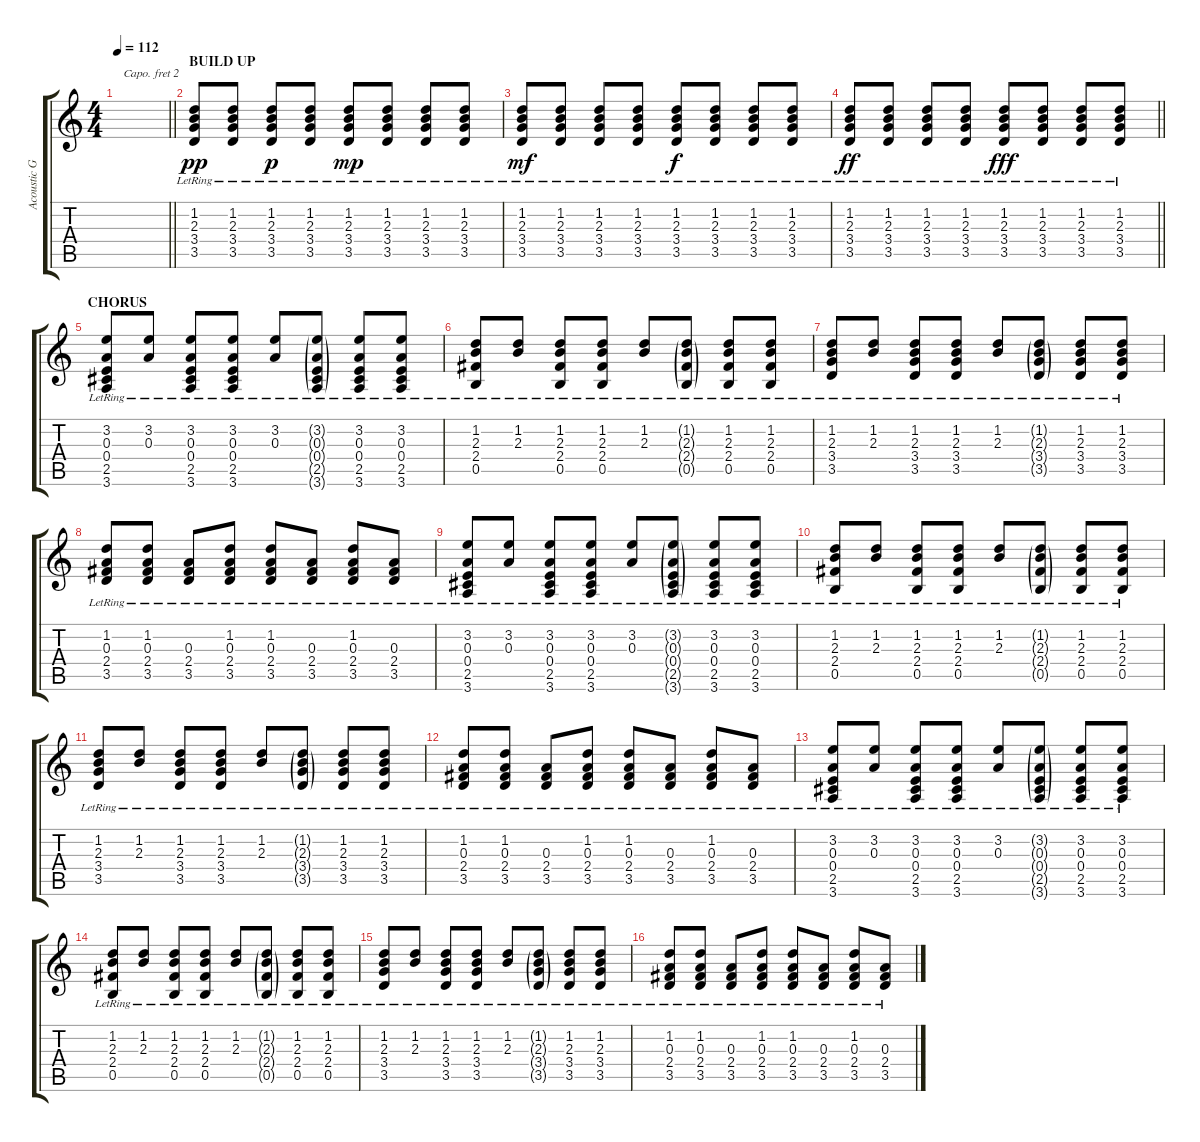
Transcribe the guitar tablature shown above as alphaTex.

\track ("Acoustic Guitar #2" "Acoustic G") {instrument acousticguitarsteel}
\staff {score tabs}
\capo 2
\tuning (E4 B3 G3 D3 A2 E2) {hide}
\ts (4 4)
\tempo 112
\clef g2
\barLineRight lightlight
\ks c
|
\section ("" "BUILD UP")
(1.2{lr} 2.3{lr} 3.4{lr} 3.5{lr}).8{dy pp} (1.2{lr} 2.3{lr} 3.4{lr} 3.5{lr}).8 (1.2{lr} 2.3{lr} 3.4{lr} 3.5{lr}).8{dy p} (1.2{lr} 2.3{lr} 3.4{lr} 3.5{lr}).8 (1.2{lr} 2.3{lr} 3.4{lr} 3.5{lr}).8{dy mp} (1.2{lr} 2.3{lr} 3.4{lr} 3.5{lr}).8 (1.2{lr} 2.3{lr} 3.4{lr} 3.5{lr}).8 (1.2{lr} 2.3{lr} 3.4{lr} 3.5{lr}).8 |
(1.2{lr} 2.3{lr} 3.4{lr} 3.5{lr}).8{dy mf} (1.2{lr} 2.3{lr} 3.4{lr} 3.5{lr}).8 (1.2{lr} 2.3{lr} 3.4{lr} 3.5{lr}).8 (1.2{lr} 2.3{lr} 3.4{lr} 3.5{lr}).8 (1.2{lr} 2.3{lr} 3.4{lr} 3.5{lr}).8{dy f} (1.2{lr} 2.3{lr} 3.4{lr} 3.5{lr}).8 (1.2{lr} 2.3{lr} 3.4{lr} 3.5{lr}).8 (1.2{lr} 2.3{lr} 3.4{lr} 3.5{lr}).8 |
\barLineRight lightlight
(1.2{lr} 2.3{lr} 3.4{lr} 3.5{lr}).8{dy ff} (1.2{lr} 2.3{lr} 3.4{lr} 3.5{lr}).8 (1.2{lr} 2.3{lr} 3.4{lr} 3.5{lr}).8 (1.2{lr} 2.3{lr} 3.4{lr} 3.5{lr}).8 (1.2{lr} 2.3{lr} 3.4{lr} 3.5{lr}).8{dy fff} (1.2{lr} 2.3{lr} 3.4{lr} 3.5{lr}).8 (1.2{lr} 2.3{lr} 3.4{lr} 3.5{lr}).8 (1.2{lr} 2.3{lr} 3.4{lr} 3.5{lr}).8 |
\section ("" "CHORUS")
(3.2{lr} 0.3{lr} 0.4{lr} 2.5{lr} 3.6{lr}).8 (3.2{lr} 0.3{lr}).8 (3.2{lr} 0.3{lr} 0.4{lr} 2.5{lr} 3.6{lr}).8 (3.2{lr} 0.3{lr} 0.4{lr} 2.5{lr} 3.6{lr}).8 (3.2{lr} 0.3{lr}).8 (3.2{g lr} 0.3{g lr} 0.4{g lr} 2.5{g lr} 3.6{g lr}).8 (3.2{lr} 0.3{lr} 0.4{lr} 2.5{lr} 3.6{lr}).8 (3.2{lr} 0.3{lr} 0.4{lr} 2.5{lr} 3.6{lr}).8 |
(1.2{lr} 2.3{lr} 2.4{lr} 0.5{lr}).8 (1.2{lr} 2.3{lr}).8 (1.2{lr} 2.3{lr} 2.4{lr} 0.5{lr}).8 (1.2{lr} 2.3{lr} 2.4{lr} 0.5{lr}).8 (1.2{lr} 2.3{lr}).8 (1.2{g lr} 2.3{g lr} 2.4{g lr} 0.5{g lr}).8 (1.2{lr} 2.3{lr} 2.4{lr} 0.5{lr}).8 (1.2{lr} 2.3{lr} 2.4{lr} 0.5{lr}).8 |
(1.2{lr} 2.3{lr} 3.4{lr} 3.5{lr}).8 (1.2{lr} 2.3{lr}).8 (1.2{lr} 2.3{lr} 3.4{lr} 3.5{lr}).8 (1.2{lr} 2.3{lr} 3.4{lr} 3.5{lr}).8 (1.2{lr} 2.3{lr}).8 (1.2{g lr} 2.3{g lr} 3.4{g lr} 3.5{g lr}).8 (1.2{lr} 2.3{lr} 3.4{lr} 3.5{lr}).8 (1.2{lr} 2.3{lr} 3.4{lr} 3.5{lr}).8 |
(1.2{lr} 0.3{lr} 2.4{lr} 3.5{lr}).8 (1.2{lr} 0.3{lr} 2.4{lr} 3.5{lr}).8 (0.3{lr} 2.4{lr} 3.5{lr}).8 (1.2{lr} 0.3{lr} 2.4{lr} 3.5{lr}).8 (1.2{lr} 0.3{lr} 2.4{lr} 3.5{lr}).8 (0.3{lr} 2.4{lr} 3.5{lr}).8 (1.2{lr} 0.3{lr} 2.4{lr} 3.5{lr}).8 (0.3{lr} 2.4{lr} 3.5{lr}).8 |
(3.2{lr} 0.3{lr} 0.4{lr} 2.5{lr} 3.6{lr}).8 (3.2{lr} 0.3{lr}).8 (3.2{lr} 0.3{lr} 0.4{lr} 2.5{lr} 3.6{lr}).8 (3.2{lr} 0.3{lr} 0.4{lr} 2.5{lr} 3.6{lr}).8 (3.2{lr} 0.3{lr}).8 (3.2{g lr} 0.3{g lr} 0.4{g lr} 2.5{g lr} 3.6{g lr}).8 (3.2{lr} 0.3{lr} 0.4{lr} 2.5{lr} 3.6{lr}).8 (3.2{lr} 0.3{lr} 0.4{lr} 2.5{lr} 3.6{lr}).8 |
(1.2{lr} 2.3{lr} 2.4{lr} 0.5{lr}).8 (1.2{lr} 2.3{lr}).8 (1.2{lr} 2.3{lr} 2.4{lr} 0.5{lr}).8 (1.2{lr} 2.3{lr} 2.4{lr} 0.5{lr}).8 (1.2{lr} 2.3{lr}).8 (1.2{g lr} 2.3{g lr} 2.4{g lr} 0.5{g lr}).8 (1.2{lr} 2.3{lr} 2.4{lr} 0.5{lr}).8 (1.2{lr} 2.3{lr} 2.4{lr} 0.5{lr}).8 |
(1.2{lr} 2.3{lr} 3.4{lr} 3.5{lr}).8 (1.2{lr} 2.3{lr}).8 (1.2{lr} 2.3{lr} 3.4{lr} 3.5{lr}).8 (1.2{lr} 2.3{lr} 3.4{lr} 3.5{lr}).8 (1.2{lr} 2.3{lr}).8 (1.2{g lr} 2.3{g lr} 3.4{g lr} 3.5{g lr}).8 (1.2{lr} 2.3{lr} 3.4{lr} 3.5{lr}).8 (1.2{lr} 2.3{lr} 3.4{lr} 3.5{lr}).8 |
(1.2{lr} 0.3{lr} 2.4{lr} 3.5{lr}).8 (1.2{lr} 0.3{lr} 2.4{lr} 3.5{lr}).8 (0.3{lr} 2.4{lr} 3.5{lr}).8 (1.2{lr} 0.3{lr} 2.4{lr} 3.5{lr}).8 (1.2{lr} 0.3{lr} 2.4{lr} 3.5{lr}).8 (0.3{lr} 2.4{lr} 3.5{lr}).8 (1.2{lr} 0.3{lr} 2.4{lr} 3.5{lr}).8 (0.3{lr} 2.4{lr} 3.5{lr}).8 |
(3.2{lr} 0.3{lr} 0.4{lr} 2.5{lr} 3.6{lr}).8 (3.2{lr} 0.3{lr}).8 (3.2{lr} 0.3{lr} 0.4{lr} 2.5{lr} 3.6{lr}).8 (3.2{lr} 0.3{lr} 0.4{lr} 2.5{lr} 3.6{lr}).8 (3.2{lr} 0.3{lr}).8 (3.2{g lr} 0.3{g lr} 0.4{g lr} 2.5{g lr} 3.6{g lr}).8 (3.2{lr} 0.3{lr} 0.4{lr} 2.5{lr} 3.6{lr}).8 (3.2{lr} 0.3{lr} 0.4{lr} 2.5{lr} 3.6{lr}).8 |
(1.2{lr} 2.3{lr} 2.4{lr} 0.5{lr}).8 (1.2{lr} 2.3{lr}).8 (1.2{lr} 2.3{lr} 2.4{lr} 0.5{lr}).8 (1.2{lr} 2.3{lr} 2.4{lr} 0.5{lr}).8 (1.2{lr} 2.3{lr}).8 (1.2{g lr} 2.3{g lr} 2.4{g lr} 0.5{g lr}).8 (1.2{lr} 2.3{lr} 2.4{lr} 0.5{lr}).8 (1.2{lr} 2.3{lr} 2.4{lr} 0.5{lr}).8 |
(1.2{lr} 2.3{lr} 3.4{lr} 3.5{lr}).8 (1.2{lr} 2.3{lr}).8 (1.2{lr} 2.3{lr} 3.4{lr} 3.5{lr}).8 (1.2{lr} 2.3{lr} 3.4{lr} 3.5{lr}).8 (1.2{lr} 2.3{lr}).8 (1.2{g lr} 2.3{g lr} 3.4{g lr} 3.5{g lr}).8 (1.2{lr} 2.3{lr} 3.4{lr} 3.5{lr}).8 (1.2{lr} 2.3{lr} 3.4{lr} 3.5{lr}).8 |
(1.2{lr} 0.3{lr} 2.4{lr} 3.5{lr}).8 (1.2{lr} 0.3{lr} 2.4{lr} 3.5{lr}).8 (0.3{lr} 2.4{lr} 3.5{lr}).8 (1.2{lr} 0.3{lr} 2.4{lr} 3.5{lr}).8 (1.2{lr} 0.3{lr} 2.4{lr} 3.5{lr}).8 (0.3{lr} 2.4{lr} 3.5{lr}).8 (1.2{lr} 0.3{lr} 2.4{lr} 3.5{lr}).8 (0.3{lr} 2.4{lr} 3.5{lr}).8
